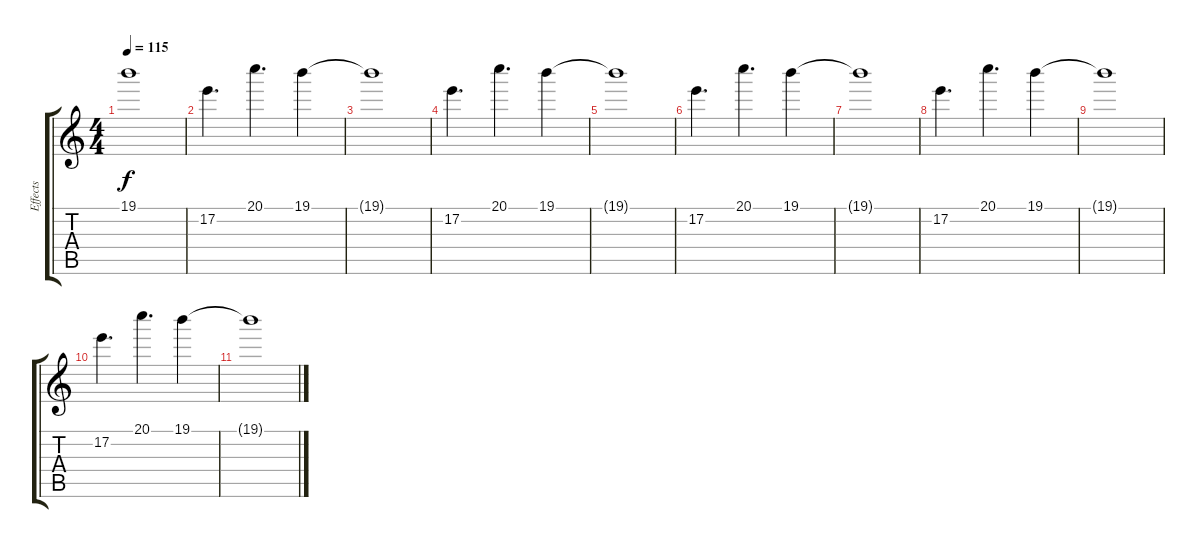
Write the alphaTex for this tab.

\track ("Effects" "Effects") {instrument overdrivenguitar}
\staff {score tabs}
\tuning (E4 B3 G3 D3 A2 D2) {hide}
\ts (4 4)
\tempo 115
\clef g2
\ks c
19.1{t}.1{dy f} |
17.2.4{d} 20.1.4{d} 19.1.4 |
19.1{t}.1 |
17.2.4{d} 20.1.4{d} 19.1.4 |
19.1{t}.1 |
17.2.4{d} 20.1.4{d} 19.1.4 |
19.1{t}.1 |
17.2.4{d} 20.1.4{d} 19.1.4 |
19.1{t}.1 |
17.2.4{d} 20.1.4{d} 19.1.4 |
19.1{t}.1
